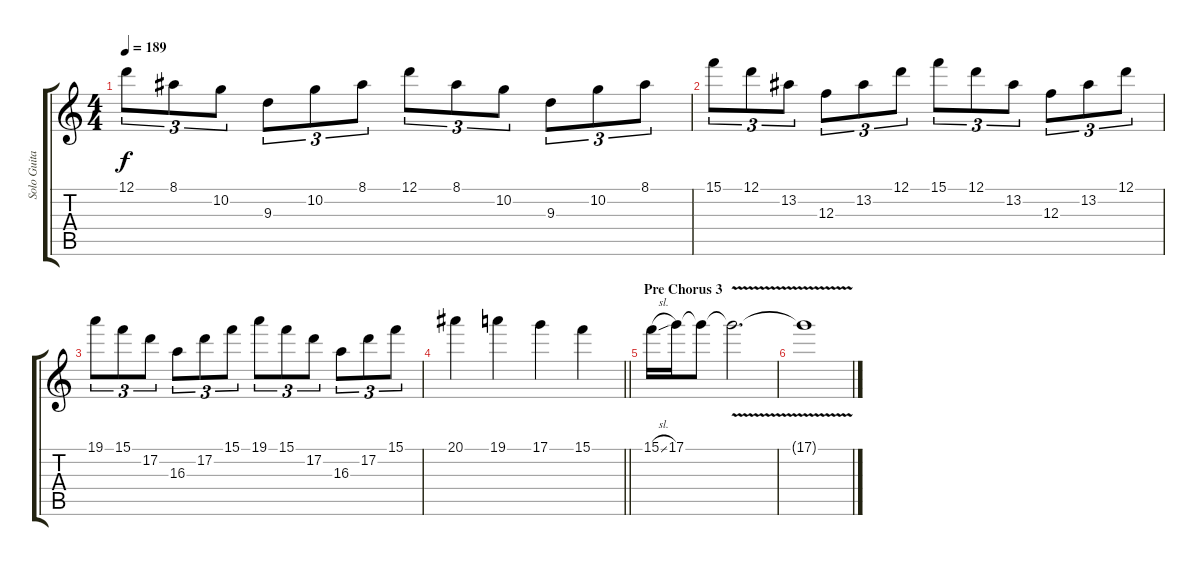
\track ("Solo Guitar" "Solo Guita") {instrument distortionguitar}
\staff {score tabs}
\tuning (D4 A3 F3 C3 G2 D2) {hide}
\ts (4 4)
\tempo 189
\clef g2
\ks c
12.1.8{tu (3 2) dy f} 8.1.8{tu (3 2)} 10.2.8{tu (3 2)} 9.3.8{tu (3 2)} 10.2.8{tu (3 2)} 8.1.8{tu (3 2)} 12.1.8{tu (3 2)} 8.1.8{tu (3 2)} 10.2.8{tu (3 2)} 9.3.8{tu (3 2)} 10.2.8{tu (3 2)} 8.1.8{tu (3 2)} |
15.1.8{tu (3 2)} 12.1.8{tu (3 2)} 13.2.8{tu (3 2)} 12.3.8{tu (3 2)} 13.2.8{tu (3 2)} 12.1.8{tu (3 2)} 15.1.8{tu (3 2)} 12.1.8{tu (3 2)} 13.2.8{tu (3 2)} 12.3.8{tu (3 2)} 13.2.8{tu (3 2)} 12.1.8{tu (3 2)} |
19.1.8{tu (3 2)} 15.1.8{tu (3 2)} 17.2.8{tu (3 2)} 16.3.8{tu (3 2)} 17.2.8{tu (3 2)} 15.1.8{tu (3 2)} 19.1.8{tu (3 2)} 15.1.8{tu (3 2)} 17.2.8{tu (3 2)} 16.3.8{tu (3 2)} 17.2.8{tu (3 2)} 15.1.8{tu (3 2)} |
\barLineRight lightlight
20.1.4 19.1.4 17.1.4 15.1.4 |
\section ("" "Pre Chorus 3")
15.1{sl}.16 17.1.16 17.1{t}.8 17.1{v t}.2{d} |
17.1{t}.1
